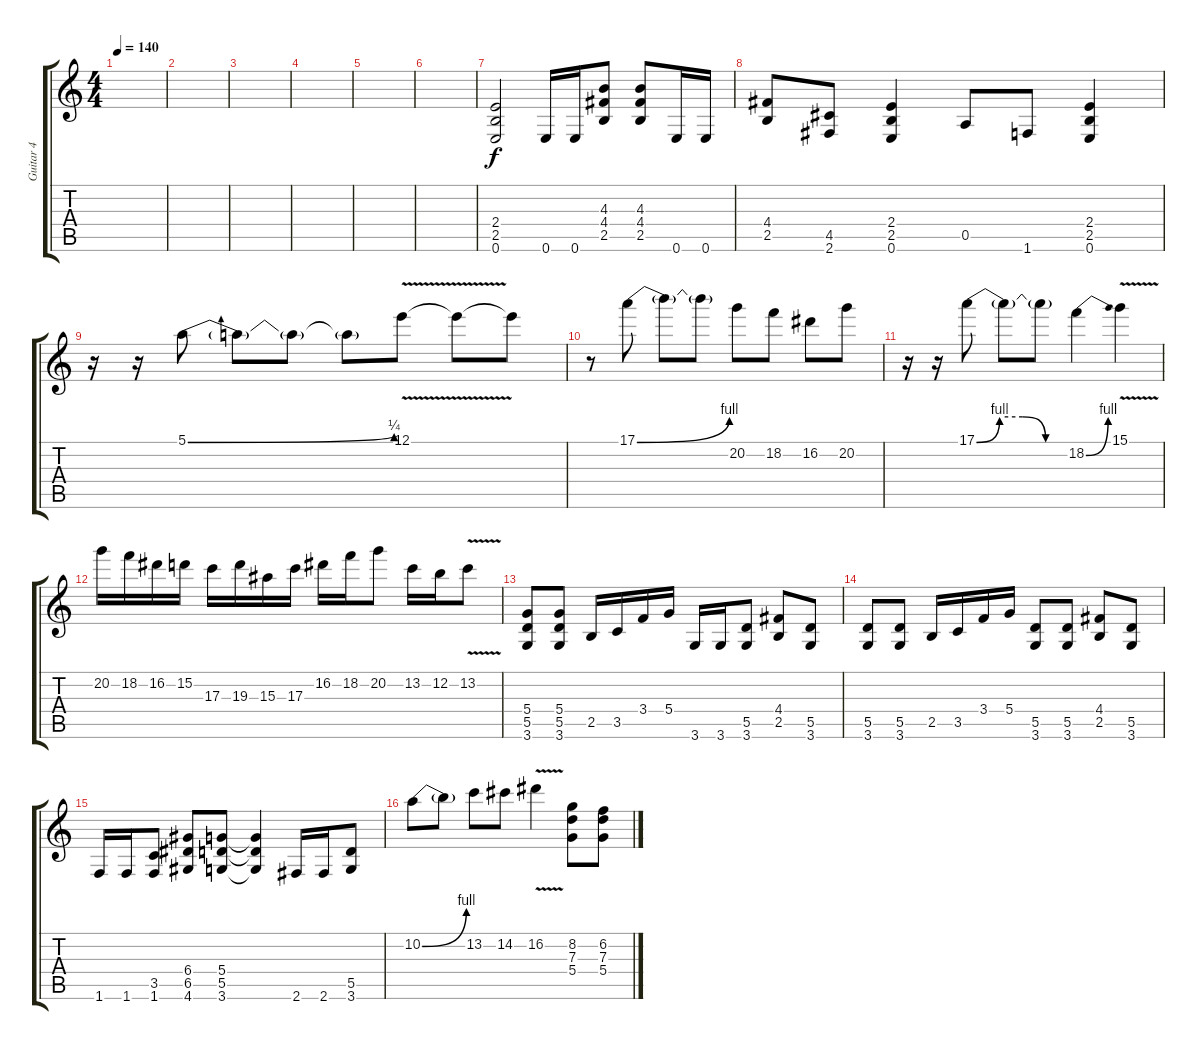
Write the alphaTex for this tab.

\track ("Guitar 4" "Guitar 4") {instrument distortionguitar}
\staff {score tabs}
\tuning (E4 B3 G3 D3 A2 E2) {hide}
\ts (4 4)
\tempo 140
\clef g2
\ks c
|
|
|
|
|
|
(2.4 2.5 0.6).2 0.6.16 0.6.16 (4.3 4.4 2.5).8 (4.3 4.4 2.5).8 0.6.16 0.6.16 |
(4.4 2.5).8 (4.5 2.6).8 (2.4 2.5 0.6).4 0.5.8 1.6.8 (2.4 2.5 0.6).4 |
r.16 r.16 5.1{be (bend 0 0 60 1)}.8 5.1{t}.8 5.1{t}.8 5.1{t}.8 12.1{v}.8 12.1{t}.8 12.1{t}.8 |
r.8 17.1{be (bend 0 0 60 4)}.8 17.1{t}.8 17.1{t}.8 20.2.8 18.2.8 16.2.8 20.2.8 |
r.16 r.16 17.1{be (custom 0 0 15 4 30 4 45 0 60 0)}.8 17.1{t}.8 17.1{t}.8 18.2{be (bend 0 0 60 4)}.4 15.1{v}.4 |
20.2.16 18.2.16 16.2.16 15.2.16 17.3.16 19.3.16 15.3.16 17.3.16 16.2.16 18.2.16 20.2.8 13.2.16 12.2.16 13.2{v}.8 |
(5.4 5.5 3.6).8 (5.4 5.5 3.6).8 2.5.16 3.5.16 3.4.16 5.4.16 3.6.16 3.6.16 (5.5 3.6).8 (4.4 2.5).8 (5.5 3.6).8 |
(5.5 3.6).8 (5.5 3.6).8 2.5.16 3.5.16 3.4.16 5.4.16 (5.5 3.6).8 (5.5 3.6).8 (4.4 2.5).8 (5.5 3.6).8 |
1.6.16 1.6.16 (3.5 1.6).8 (6.4 6.5 4.6).8 (5.4 5.5 3.6).8 (5.4{t} 5.5{t} 3.6{t}).4 2.6.16 2.6.16 (5.5 3.6).8 |
10.2{be (bend 0 0 60 4)}.8 10.2{t}.8 13.2.8 14.2.8 16.2{v}.4 (8.2 7.3 5.4).8 (6.2 7.3 5.4).8
